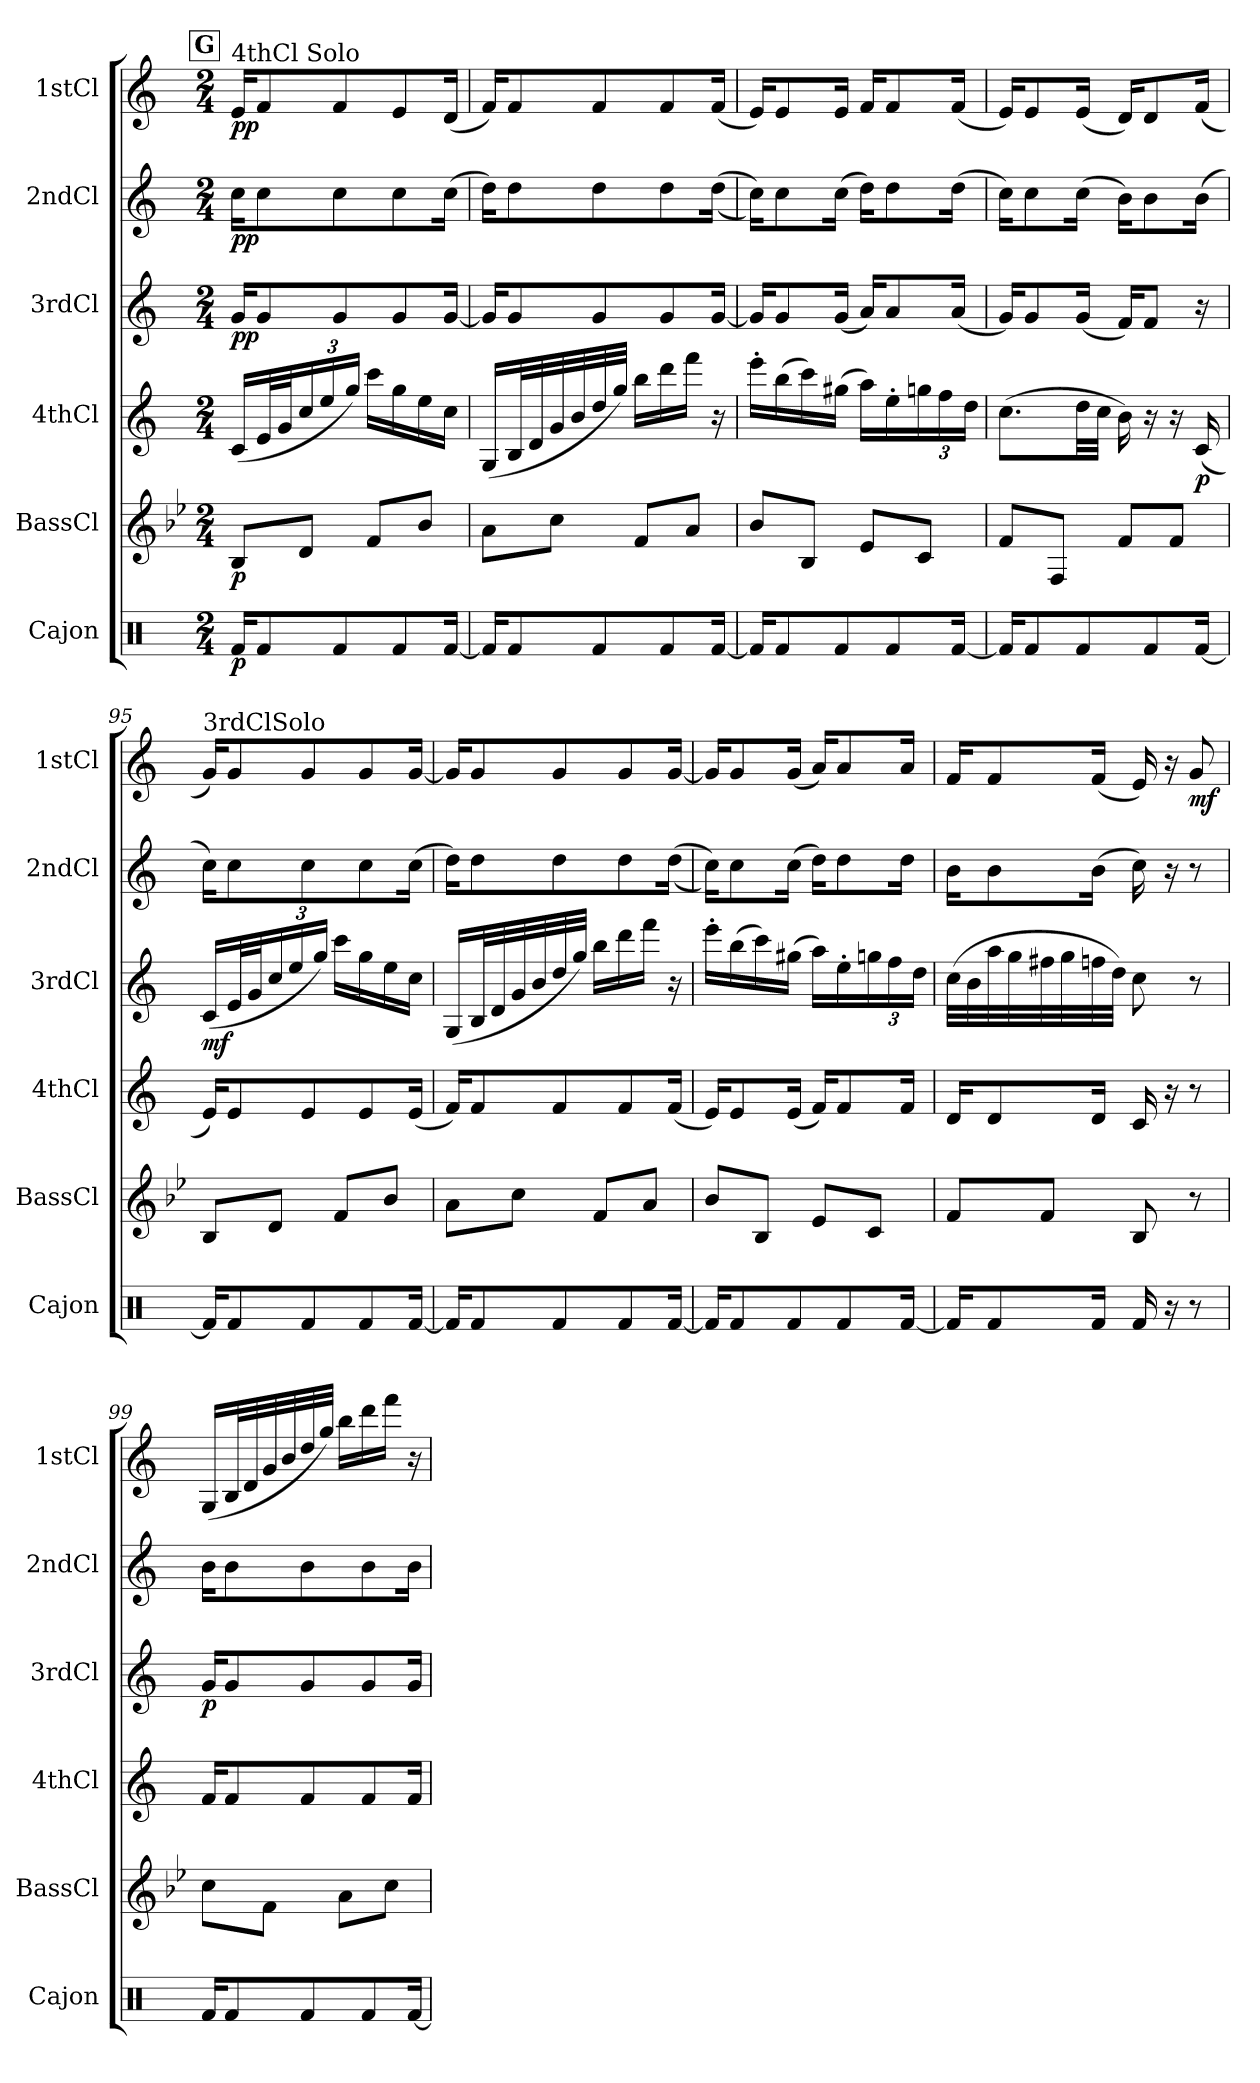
**kern	**dynam	**kern	**dynam	**kern	**dynam	**kern	**dynam	**kern	**dynam	**kern	**dynam
*part6	*part6	*part5	*part5	*part4	*part4	*part3	*part3	*part2	*part2	*part1	*part1
*staff6	*staff6	*staff5	*staff5	*staff4	*staff4	*staff3	*staff3	*staff2	*staff2	*staff1	*staff1
*I"Cajon	*	*I"BassCl	*	*I"4thCl	*	*I"3rdCl	*	*I"2ndCl	*	*I"1stCl	*
*I'Cajon	*	*I'BassCl	*	*I'4thCl	*	*I'3rdCl	*	*I'2ndCl	*	*I'1stCl	*
*clefX	*	*clefG2	*	*clefG2	*	*clefG2	*	*clefG2	*	*clefG2	*
*	*	*ITrd8c14	*	*ITrd1c2	*	*ITrd1c2	*	*ITrd1c2	*	*ITrd1c2	*
*k[]	*	*k[b-e-]	*	*k[b-e-]	*	*k[b-e-]	*	*k[b-e-]	*	*k[b-e-]	*
*M2/4	*	*M2/4	*	*M2/4	*	*M2/4	*	*M2/4	*	*M2/4	*
*MM80	*	*MM80	*	*MM80	*	*MM80	*	*MM80	*	*MM80	*
!!LO:REH:place=s1:a:B:fs=14:t=G
=91	=91	=91	=91	=91	=91	=91	=91	=91	=91	=91	=91
!	!	!	!	!	!	!	!	!	!	!LO:TX:a:t=4thCl Solo	!
!	!LO:DY:b	!	!LO:DY:b	!	!	!	!LO:DY:b	!	!LO:DY:b	!	!LO:DY:b
16Rf/KL	p	8BB-/L	p	(16B-/LL	.	16f/KL	pp	16b-\KL	pp	16d/KL	pp
8Rf/	.	.	.	32d/L	.	8f/	.	8b-\	.	8e-/	.
.	.	.	.	32f/J	.	.	.	.	.	.	.
*	*	*	*	*Xbrackettup	*	*	*	*	*	*	*
.	.	8D/J	.	24b-/	.	.	.	.	.	.	.
.	.	.	.	24dd/	.	.	.	.	.	.	.
8Rf/	.	.	.	.	.	8f/	.	8b-\	.	8e-/	.
.	.	.	.	24ff/JJ)	.	.	.	.	.	.	.
.	.	8F/L	.	16bb-\LL	.	.	.	.	.	.	.
8Rf/	.	.	.	16ff\	.	8f/	.	8b-\	.	8d/	.
.	.	8B-/J	.	16dd\	.	.	.	.	.	.	.
[16Rf/Jk	.	.	.	16b-\JJ	.	[16f/Jk	.	(16b-\Jk	.	(16c/Jk	.
=92	=92	=92	=92	=92	=92	=92	=92	=92	=92	=92	=92
16Rf/KL]	.	8A\L	.	(16F/LL	.	16f/KL]	.	16cc\KL)	.	16e-/KL)	.
8Rf/	.	.	.	32A/L	.	8f/	.	8cc\	.	8e-/	.
.	.	.	.	32c/	.	.	.	.	.	.	.
.	.	8c\J	.	32f/	.	.	.	.	.	.	.
.	.	.	.	32a/	.	.	.	.	.	.	.
8Rf/	.	.	.	32cc/	.	8f/	.	8cc\	.	8e-/	.
.	.	.	.	32ff/JJJ)	.	.	.	.	.	.	.
.	.	8F/L	.	16aa\LL	.	.	.	.	.	.	.
8Rf/	.	.	.	16ccc\	.	8f/	.	8cc\	.	8e-/	.
.	.	8A/J	.	16eee-\JJ	.	.	.	.	.	.	.
[16Rf/Jk	.	.	.	16r	.	[16f/Jk	.	((16cc\Jk	.	(16e-/Jk	.
=93	=93	=93	=93	=93	=93	=93	=93	=93	=93	=93	=93
16Rf/KL]	.	8B-/L	.	16ddd'\LL	.	16f/KL]	.	16b-\KL))	.	16d/KL)	.
8Rf/	.	.	.	(16aa\	.	8f/	.	8b-\	.	8d/	.
.	.	8BB-/J	.	16bb-\)	.	.	.	.	.	.	.
8Rf/	.	.	.	(16ff#X\JJ	.	(16f/Jk	.	(16b-\Jk	.	16d/Jk	.
.	.	8E-/L	.	16gg\LL)	.	16g/KL)	.	16cc\KL)	.	16e-/KL	.
8Rf/	.	.	.	16dd'\	.	8g/	.	8cc\	.	8e-/	.
.	.	8C/J	.	24ffn\	.	.	.	.	.	.	.
.	.	.	.	24ee-\	.	.	.	.	.	.	.
[16Rf/Jk	.	.	.	.	.	(16g/Jk	.	(16cc\Jk	.	(16e-/Jk	.
.	.	.	.	24cc\JJ	.	.	.	.	.	.	.
!!LO:LB:g=z
=94	=94	=94	=94	=94	=94	=94	=94	=94	=94	=94	=94
16Rf/KL]	.	8F/L	.	(8.b-\L	.	16f/KL)	.	16b-\KL)	.	16d/KL)	.
8Rf/	.	.	.	.	.	8f/	.	8b-\	.	8d/	.
.	.	8FF/J	.	.	.	.	.	.	.	.	.
8Rf/	.	.	.	32cc\LL	.	(16f/Jk	.	(16b-\Jk	.	(16d/Jk	.
.	.	.	.	32b-\JJJ	.	.	.	.	.	.	.
.	.	8F/L	.	16a\)	.	16e-/KL)	.	16a\KL)	.	16c/KL)	.
8Rf/	.	.	.	16r	.	8e-/J	.	8a\	.	8c/	.
.	.	8F/J	.	16r	.	.	.	.	.	.	.
!	!	!	!	!	!LO:DY:b	!	!	!	!	!	!
[16Rf/Jk	.	.	.	(16B-/	p	16r	.	(16a\Jk	.	(16e-/Jk	.
=95	=95	=95	=95	=95	=95	=95	=95	=95	=95	=95	=95
!	!	!	!	!	!	!	!	!	!	!LO:TX:a:t=3rdClSolo	!
!	!	!	!	!	!	!	!LO:DY:b	!	!	!	!
16Rf/KL]	.	8BB-/L	.	16d/KL)	.	(16B-/LL	mf	16b-\KL)	.	16f/KL)	.
8Rf/	.	.	.	8d/	.	32d/L	.	8b-\	.	8f/	.
.	.	.	.	.	.	32f/J	.	.	.	.	.
*	*	*	*	*	*	*Xbrackettup	*	*	*	*	*
.	.	8D/J	.	.	.	24b-/	.	.	.	.	.
.	.	.	.	.	.	24dd/	.	.	.	.	.
8Rf/	.	.	.	8d/	.	.	.	8b-\	.	8f/	.
.	.	.	.	.	.	24ff/JJ)	.	.	.	.	.
.	.	8F/L	.	.	.	16bb-\LL	.	.	.	.	.
8Rf/	.	.	.	8d/	.	16ff\	.	8b-\	.	8f/	.
.	.	8B-/J	.	.	.	16dd\	.	.	.	.	.
[16Rf/Jk	.	.	.	(16d/Jk	.	16b-\JJ	.	(16b-\Jk	.	[16f/Jk	.
=96	=96	=96	=96	=96	=96	=96	=96	=96	=96	=96	=96
16Rf/KL]	.	8A\L	.	16e-/KL)	.	(16F/LL	.	16cc\KL)	.	16f/KL]	.
8Rf/	.	.	.	8e-/	.	32A/L	.	8cc\	.	8f/	.
.	.	.	.	.	.	32c/	.	.	.	.	.
.	.	8c\J	.	.	.	32f/	.	.	.	.	.
.	.	.	.	.	.	32a/	.	.	.	.	.
8Rf/	.	.	.	8e-/	.	32cc/	.	8cc\	.	8f/	.
.	.	.	.	.	.	32ff/JJJ)	.	.	.	.	.
.	.	8F/L	.	.	.	16aa\LL	.	.	.	.	.
8Rf/	.	.	.	8e-/	.	16ccc\	.	8cc\	.	8f/	.
.	.	8A/J	.	.	.	16eee-\JJ	.	.	.	.	.
[16Rf/Jk	.	.	.	(16e-/Jk	.	16r	.	((16cc\Jk	.	[16f/Jk	.
=97	=97	=97	=97	=97	=97	=97	=97	=97	=97	=97	=97
16Rf/KL]	.	8B-/L	.	16d/KL)	.	16ddd'\LL	.	16b-\KL))	.	16f/KL]	.
8Rf/	.	.	.	8d/	.	(16aa\	.	8b-\	.	8f/	.
.	.	8BB-/J	.	.	.	16bb-\)	.	.	.	.	.
8Rf/	.	.	.	(16d/Jk	.	(16ff#X\JJ	.	(16b-\Jk	.	(16f/Jk	.
.	.	8E-/L	.	16e-/KL)	.	16gg\LL)	.	16cc\KL)	.	16g/KL)	.
8Rf/	.	.	.	8e-/	.	16dd'\	.	8cc\	.	8g/	.
.	.	8C/J	.	.	.	24ffn\	.	.	.	.	.
.	.	.	.	.	.	24ee-\	.	.	.	.	.
[16Rf/Jk	.	.	.	16e-/Jk	.	.	.	16cc\Jk	.	16g/Jk	.
.	.	.	.	.	.	24cc\JJ	.	.	.	.	.
!!LO:PB:g=z
=98	=98	=98	=98	=98	=98	=98	=98	=98	=98	=98	=98
16Rf/KL]	.	8F/L	.	16c/KL	.	(32b-\LLL	.	16a\KL	.	16e-/KL	.
.	.	.	.	.	.	32a\	.	.	.	.	.
8Rf/	.	.	.	8c/	.	32gg\	.	8a\	.	8e-/	.
.	.	.	.	.	.	32ff\	.	.	.	.	.
.	.	8F/J	.	.	.	32een\	.	.	.	.	.
.	.	.	.	.	.	32ff\	.	.	.	.	.
16Rf/Jk	.	.	.	16c/Jk	.	32ee-X\	.	(16a\Jk	.	(16e-/Jk	.
.	.	.	.	.	.	32cc\JJJ)	.	.	.	.	.
16Rf/	.	8BB-/	.	16B-/	.	8b-\	.	16b-\)	.	16d/)	.
16r	.	.	.	16r	.	.	.	16r	.	16r	.
!	!	!	!	!	!	!	!	!	!	!	!LO:DY:b
8r	.	8r	.	8r	.	8r	.	8r	.	8f/	mf
=99	=99	=99	=99	=99	=99	=99	=99	=99	=99	=99	=99
!	!	!	!	!	!	!	!LO:DY:b	!	!	!	!
16Rf/KL	.	8c\L	.	16e-/KL	.	16f/KL	p	16a\KL	.	(16F/LL	.
8Rf/	.	.	.	8e-/	.	8f/	.	8a\	.	32A/L	.
.	.	.	.	.	.	.	.	.	.	32c/	.
.	.	8F\J	.	.	.	.	.	.	.	32f/	.
.	.	.	.	.	.	.	.	.	.	32a/	.
8Rf/	.	.	.	8e-/	.	8f/	.	8a\	.	32cc/	.
.	.	.	.	.	.	.	.	.	.	32ff/JJJ)	.
.	.	8A\L	.	.	.	.	.	.	.	16aa\LL	.
8Rf/	.	.	.	8e-/	.	8f/	.	8a\	.	16ccc\	.
.	.	8c\J	.	.	.	.	.	.	.	16eee-\JJ	.
[16Rf/Jk	.	.	.	16e-/Jk	.	16f/Jk	.	16a\Jk	.	16r	.
=	=	=	=	=	=	=	=	=	=	=	=
*-	*-	*-	*-	*-	*-	*-	*-	*-	*-	*-	*-
